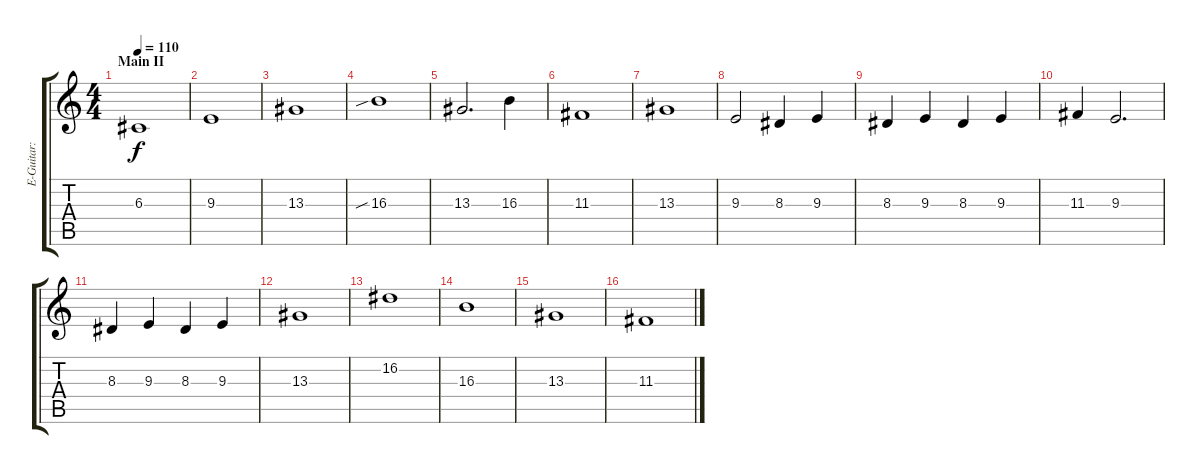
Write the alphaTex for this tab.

\track ("E-Guitar: \"Solos\"" "E-Guitar: ") {instrument accordion}
\staff {score tabs}
\tuning (E4 B3 G3 D3 A2 E2) {hide}
\ts (4 4)
\section ("" "Main II")
\tempo 110
\clef g2
\ks c
6.3.1{dy f volume 8 instrument overdrivenguitar} |
9.3.1 |
13.3.1 |
16.3{sib}.1 |
13.3.2{d} 16.3.4 |
11.3.1 |
13.3.1 |
9.3.2 8.3.4 9.3.4 |
8.3.4 9.3.4 8.3.4 9.3.4 |
11.3.4 9.3.2{d} |
8.3.4 9.3.4 8.3.4 9.3.4 |
13.3.1 |
16.2.1 |
16.3.1 |
13.3.1 |
11.3.1{volume 12 instrument accordion}
